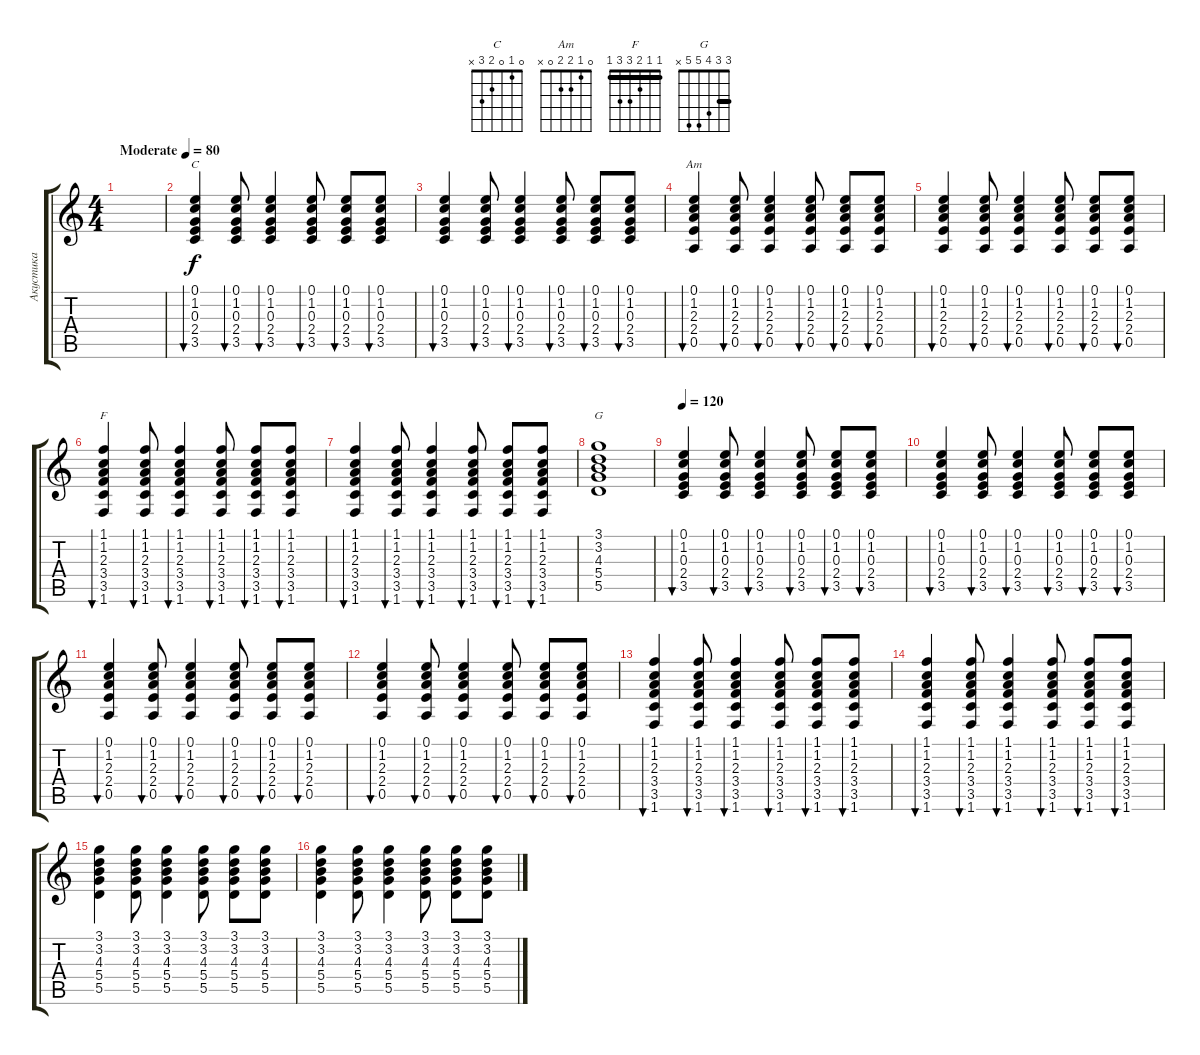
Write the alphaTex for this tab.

\track ("Акустика" "Акустика") {instrument acousticguitarsteel}
\staff {score tabs}
\tuning (E4 B3 G3 D3 A2 E2) {hide}
\chord ("C" 0 1 0 2 3 x)
\chord ("Am" 0 1 2 2 0 x)
\chord ("F" 1 1 2 3 3 1) {barre 1}
\chord ("G" 3 3 4 5 5 x) {barre 3}
\ts (4 4)
\tempo (80 "Moderate")
\clef g2
\ks c
|
(0.1 1.2 0.3 2.4 3.5).4{bu 60 ch "C"} (0.1 1.2 0.3 2.4 3.5).8{bu 60} (0.1 1.2 0.3 2.4 3.5).4{bu 60} (0.1 1.2 0.3 2.4 3.5).8{bu 60} (0.1 1.2 0.3 2.4 3.5).8{bu 60} (0.1 1.2 0.3 2.4 3.5).8{bu 60} |
(0.1 1.2 0.3 2.4 3.5).4{bu 60} (0.1 1.2 0.3 2.4 3.5).8{bu 60} (0.1 1.2 0.3 2.4 3.5).4{bu 60} (0.1 1.2 0.3 2.4 3.5).8{bu 60} (0.1 1.2 0.3 2.4 3.5).8{bu 60} (0.1 1.2 0.3 2.4 3.5).8{bu 60} |
(0.1 1.2 2.3 2.4 0.5).4{bu 60 ch "Am"} (0.1 1.2 2.3 2.4 0.5).8{bu 60} (0.1 1.2 2.3 2.4 0.5).4{bu 60} (0.1 1.2 2.3 2.4 0.5).8{bu 60} (0.1 1.2 2.3 2.4 0.5).8{bu 60} (0.1 1.2 2.3 2.4 0.5).8{bu 60} |
(0.1 1.2 2.3 2.4 0.5).4{bu 60} (0.1 1.2 2.3 2.4 0.5).8{bu 60} (0.1 1.2 2.3 2.4 0.5).4{bu 60} (0.1 1.2 2.3 2.4 0.5).8{bu 60} (0.1 1.2 2.3 2.4 0.5).8{bu 60} (0.1 1.2 2.3 2.4 0.5).8{bu 60} |
(1.1 1.2 2.3 3.4 3.5 1.6).4{bu 60 ch "F"} (1.1 1.2 2.3 3.4 3.5 1.6).8{bu 60} (1.1 1.2 2.3 3.4 3.5 1.6).4{bu 60} (1.1 1.2 2.3 3.4 3.5 1.6).8{bu 60} (1.1 1.2 2.3 3.4 3.5 1.6).8{bu 60} (1.1 1.2 2.3 3.4 3.5 1.6).8{bu 60} |
(1.1 1.2 2.3 3.4 3.5 1.6).4{bu 60} (1.1 1.2 2.3 3.4 3.5 1.6).8{bu 60} (1.1 1.2 2.3 3.4 3.5 1.6).4{bu 60} (1.1 1.2 2.3 3.4 3.5 1.6).8{bu 60} (1.1 1.2 2.3 3.4 3.5 1.6).8{bu 60} (1.1 1.2 2.3 3.4 3.5 1.6).8{bu 60} |
(3.1 3.2 4.3 5.4 5.5).1{ch "G"} |
\tempo 120
(0.1 1.2 0.3 2.4 3.5).4{bu 60} (0.1 1.2 0.3 2.4 3.5).8{bu 60} (0.1 1.2 0.3 2.4 3.5).4{bu 60} (0.1 1.2 0.3 2.4 3.5).8{bu 60} (0.1 1.2 0.3 2.4 3.5).8{bu 60} (0.1 1.2 0.3 2.4 3.5).8{bu 60} |
(0.1 1.2 0.3 2.4 3.5).4{bu 60} (0.1 1.2 0.3 2.4 3.5).8{bu 60} (0.1 1.2 0.3 2.4 3.5).4{bu 60} (0.1 1.2 0.3 2.4 3.5).8{bu 60} (0.1 1.2 0.3 2.4 3.5).8{bu 60} (0.1 1.2 0.3 2.4 3.5).8{bu 60} |
(0.1 1.2 2.3 2.4 0.5).4{bu 60} (0.1 1.2 2.3 2.4 0.5).8{bu 60} (0.1 1.2 2.3 2.4 0.5).4{bu 60} (0.1 1.2 2.3 2.4 0.5).8{bu 60} (0.1 1.2 2.3 2.4 0.5).8{bu 60} (0.1 1.2 2.3 2.4 0.5).8{bu 60} |
(0.1 1.2 2.3 2.4 0.5).4{bu 60} (0.1 1.2 2.3 2.4 0.5).8{bu 60} (0.1 1.2 2.3 2.4 0.5).4{bu 60} (0.1 1.2 2.3 2.4 0.5).8{bu 60} (0.1 1.2 2.3 2.4 0.5).8{bu 60} (0.1 1.2 2.3 2.4 0.5).8{bu 60} |
(1.1 1.2 2.3 3.4 3.5 1.6).4{bu 60} (1.1 1.2 2.3 3.4 3.5 1.6).8{bu 60} (1.1 1.2 2.3 3.4 3.5 1.6).4{bu 60} (1.1 1.2 2.3 3.4 3.5 1.6).8{bu 60} (1.1 1.2 2.3 3.4 3.5 1.6).8{bu 60} (1.1 1.2 2.3 3.4 3.5 1.6).8{bu 60} |
(1.1 1.2 2.3 3.4 3.5 1.6).4{bu 60} (1.1 1.2 2.3 3.4 3.5 1.6).8{bu 60} (1.1 1.2 2.3 3.4 3.5 1.6).4{bu 60} (1.1 1.2 2.3 3.4 3.5 1.6).8{bu 60} (1.1 1.2 2.3 3.4 3.5 1.6).8{bu 60} (1.1 1.2 2.3 3.4 3.5 1.6).8{bu 60} |
(3.1 3.2 4.3 5.4 5.5).4 (3.1 3.2 4.3 5.4 5.5).8 (3.1 3.2 4.3 5.4 5.5).4 (3.1 3.2 4.3 5.4 5.5).8 (3.1 3.2 4.3 5.4 5.5).8 (3.1 3.2 4.3 5.4 5.5).8 |
(3.1 3.2 4.3 5.4 5.5).4 (3.1 3.2 4.3 5.4 5.5).8 (3.1 3.2 4.3 5.4 5.5).4 (3.1 3.2 4.3 5.4 5.5).8 (3.1 3.2 4.3 5.4 5.5).8 (3.1 3.2 4.3 5.4 5.5).8
